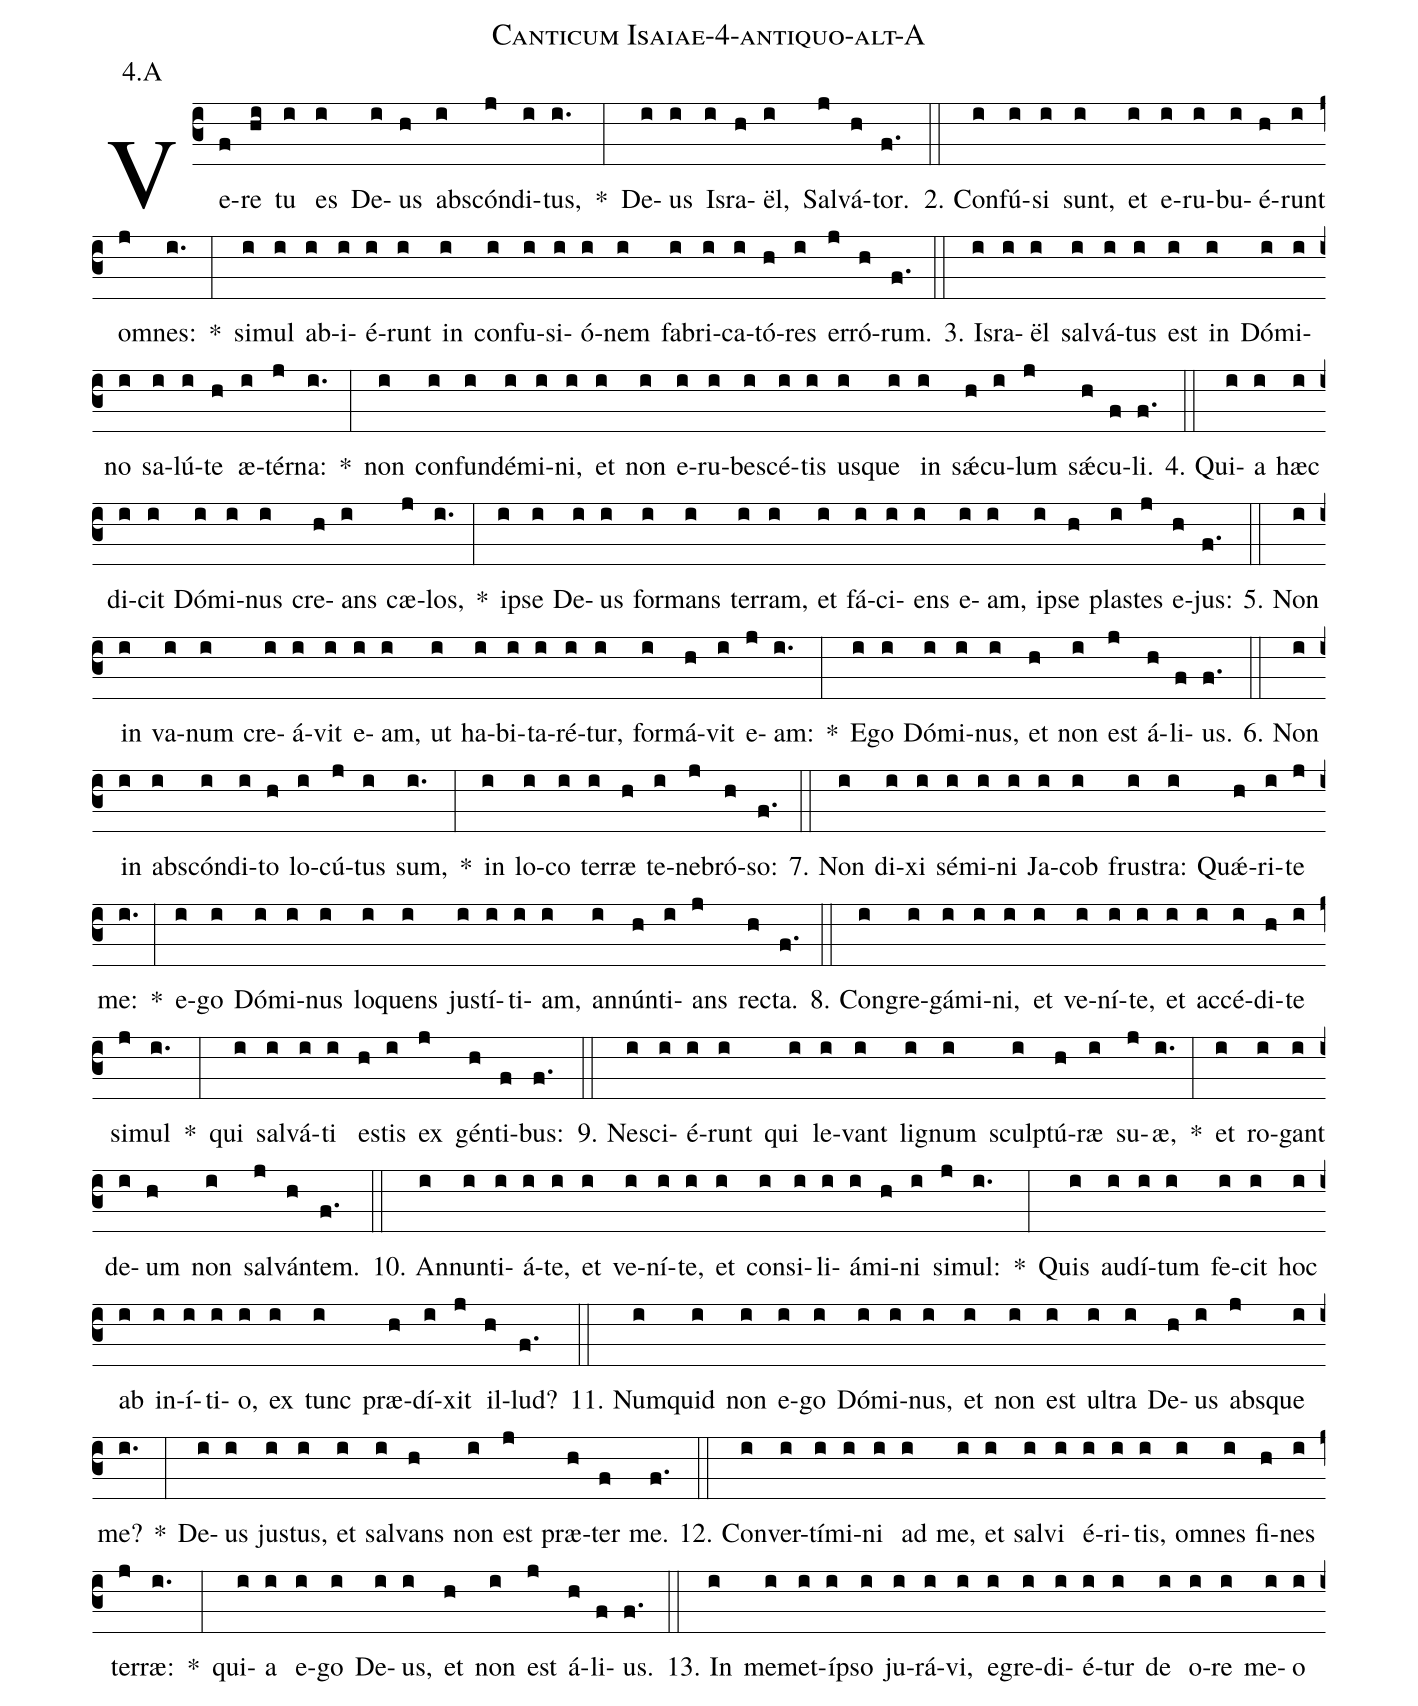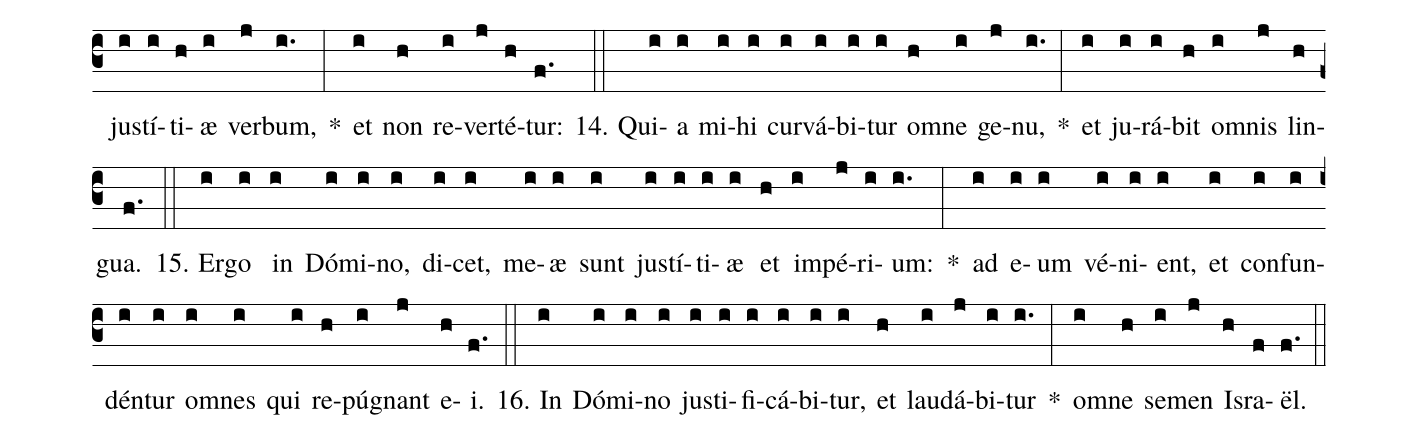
name: Canticum Isaiae-4-antiquo-alt-A;
annotation: 4.A;
%%
(c3)Ve(f)re(hi) tu(i) es(i) De(i)us(h) abs(i)cón(j)di(i)tus,(i.) *(:) De(i)us(i) Is(i)ra(h)ël,(i) Sal(j)vá(h)tor.(f.) (::)
2. Con(i)fú(i)si(i) sunt,(i) et(i) e(i)ru(i)bu(i)é(h)runt(i) om(j)nes:(i.) *(:) si(i)mul(i) ab(i)i(i)é(i)runt(i) in(i) con(i)fu(i)si(i)ó(i)nem(i) fa(i)bri(i)ca(i)tó(h)res(i) er(j)ró(h)rum.(f.) (::)
3. Is(i)ra(i)ël(i) sal(i)vá(i)tus(i) est(i) in(i) Dó(i)mi(i)no(i) sa(i)lú(i)te(h) æ(i)tér(j)na:(i.) *(:) non(i) con(i)fun(i)dé(i)mi(i)ni,(i) et(i) non(i) e(i)ru(i)be(i)scé(i)tis(i) us(i)que(i) in(i) sǽ(h)cu(i)lum(j) sǽ(h)cu(f)li.(f.) (::)
4. Qui(i)a(i) hæc(i) di(i)cit(i) Dó(i)mi(i)nus(i) cre(h)ans(i) cæ(j)los,(i.) *(:) ip(i)se(i) De(i)us(i) for(i)mans(i) ter(i)ram,(i) et(i) fá(i)ci(i)ens(i) e(i)am,(i) ip(i)se(h) plas(i)tes(j) e(h)jus:(f.) (::)
5. Non(i) in(i) va(i)num(i) cre(i)á(i)vit(i) e(i)am,(i) ut(i) ha(i)bi(i)ta(i)ré(i)tur,(i) for(i)má(h)vit(i) e(j)am:(i.) *(:) E(i)go(i) Dó(i)mi(i)nus,(i) et(h) non(i) est(j) á(h)li(f)us.(f.) (::)
6. Non(i) in(i) abs(i)cón(i)di(i)to(h) lo(i)cú(j)tus(i) sum,(i.) *(:) in(i) lo(i)co(i) ter(i)ræ(h) te(i)ne(j)bró(h)so:(f.) (::)
7. Non(i) di(i)xi(i) sé(i)mi(i)ni(i) Ja(i)cob(i) frus(i)tra:(i) Quǽ(h)ri(i)te(j) me:(i.) *(:) e(i)go(i) Dó(i)mi(i)nus(i) lo(i)quens(i) jus(i)tí(i)ti(i)am,(i) an(i)nún(h)ti(i)ans(j) rec(h)ta.(f.) (::)
8. Con(i)gre(i)gá(i)mi(i)ni,(i) et(i) ve(i)ní(i)te,(i) et(i) ac(i)cé(i)di(h)te(i) si(j)mul(i.) *(:) qui(i) sal(i)vá(i)ti(i) es(h)tis(i) ex(j) gén(h)ti(f)bus:(f.) (::)
9. Ne(i)sci(i)é(i)runt(i) qui(i) le(i)vant(i) li(i)gnum(i) sculp(i)tú(h)ræ(i) su(j)æ,(i.) *(:) et(i) ro(i)gant(i) de(i)um(h) non(i) sal(j)ván(h)tem.(f.) (::)
10. An(i)nun(i)ti(i)á(i)te,(i) et(i) ve(i)ní(i)te,(i) et(i) con(i)si(i)li(i)á(i)mi(h)ni(i) si(j)mul:(i.) *(:) Quis(i) au(i)dí(i)tum(i) fe(i)cit(i) hoc(i) ab(i) in(i)í(i)ti(i)o,(i) ex(i) tunc(i) præ(h)dí(i)xit(j) il(h)lud?(f.) (::)
11. Num(i)quid(i) non(i) e(i)go(i) Dó(i)mi(i)nus,(i) et(i) non(i) est(i) ul(i)tra(i) De(h)us(i) abs(j)que(i) me?(i.) *(:) De(i)us(i) jus(i)tus,(i) et(i) sal(i)vans(h) non(i) est(j) præ(h)ter(f) me.(f.) (::)
12. Con(i)ver(i)tí(i)mi(i)ni(i) ad(i) me,(i) et(i) sal(i)vi(i) é(i)ri(i)tis,(i) om(i)nes(i) fi(h)nes(i) ter(j)ræ:(i.) *(:) qui(i)a(i) e(i)go(i) De(i)us,(i) et(h) non(i) est(j) á(h)li(f)us.(f.) (::)
13. In(i) me(i)met(i)íp(i)so(i) ju(i)rá(i)vi,(i) e(i)gre(i)di(i)é(i)tur(i) de(i) o(i)re(i) me(i)o(i) jus(i)tí(i)ti(h)æ(i) ver(j)bum,(i.) *(:) et(i) non(h) re(i)ver(j)té(h)tur:(f.) (::)
14. Qui(i)a(i) mi(i)hi(i) cur(i)vá(i)bi(i)tur(i) om(h)ne(i) ge(j)nu,(i.) *(:) et(i) ju(i)rá(i)bit(h) om(i)nis(j) lin(h)gua.(f.) (::)
15. Er(i)go(i) in(i) Dó(i)mi(i)no,(i) di(i)cet,(i) me(i)æ(i) sunt(i) jus(i)tí(i)ti(i)æ(i) et(h) im(i)pé(j)ri(i)um:(i.) *(:) ad(i) e(i)um(i) vé(i)ni(i)ent,(i) et(i) con(i)fun(i)dén(i)tur(i) om(i)nes(i) qui(i) re(h)pú(i)gnant(j) e(h)i.(f.) (::)
16. In(i) Dó(i)mi(i)no(i) jus(i)ti(i)fi(i)cá(i)bi(i)tur,(i) et(h) lau(i)dá(j)bi(i)tur(i.) *(:) om(i)ne(h) se(i)men(j) Is(h)ra(f)ël.(f.) (::)
